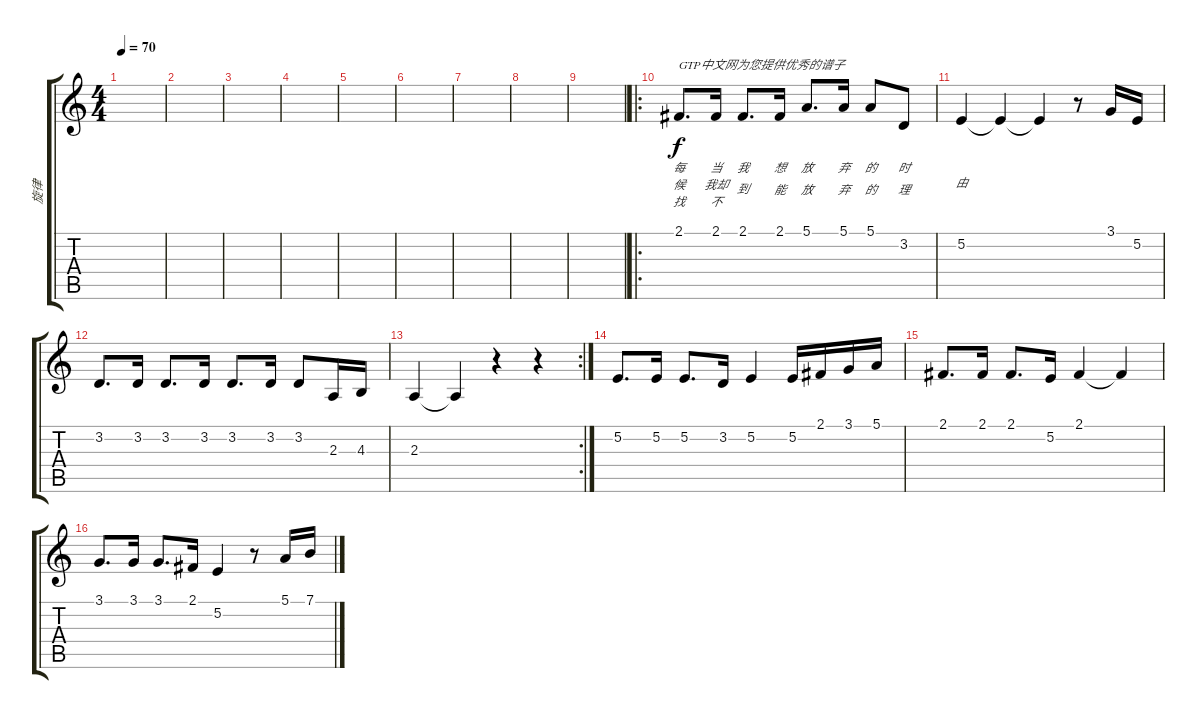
\track ("旋律" "旋律") {instrument acousticgrandpiano}
\staff {score tabs}
\tuning (E4 B3 G3 D3 A2 E2) {hide}
\ts (4 4)
\tempo 70
\clef g2
\ks c
|
|
|
|
|
|
|
|
|
\ro
2.1.8{d txt "GTP中文网为您提供优秀的谱子" lyrics (0 "每") lyrics (1 "候") lyrics (2 "找") lyrics (3 "") lyrics (4 "")} 2.1.16{lyrics (0 "当") lyrics (1 "我却") lyrics (2 "不") lyrics (3 "") lyrics (4 "")} 2.1.8{d lyrics (0 "我") lyrics (1 "") lyrics (2 "到") lyrics (3 "") lyrics (4 "")} 2.1.16{lyrics (0 "想") lyrics (1 "") lyrics (2 "能") lyrics (3 "") lyrics (4 "")} 5.1.8{d lyrics (0 "放") lyrics (1 "") lyrics (2 "放") lyrics (3 "") lyrics (4 "")} 5.1.16{lyrics (0 "弃") lyrics (1 "") lyrics (2 "弃") lyrics (3 "") lyrics (4 "")} 5.1.8{lyrics (0 "的") lyrics (1 "") lyrics (2 "的") lyrics (3 "") lyrics (4 "")} 3.2.8{lyrics (0 "时") lyrics (1 "") lyrics (2 "理") lyrics (3 "") lyrics (4 "")} |
5.2.4{lyrics (0 "") lyrics (1 "") lyrics (2 "") lyrics (3 "由") lyrics (4 "")} 5.2{t}.4 5.2{t}.4 r.8 3.1.16 5.2.16 |
3.2.8{d} 3.2.16 3.2.8{d} 3.2.16 3.2.8{d} 3.2.16 3.2.8 2.3.16 4.3.16 |
\rc 2
2.3.4 2.3{t}.4 r.4 r.4 |
5.2.8{d} 5.2.16 5.2.8{d} 3.2.16 5.2.4 5.2.16 2.1.16 3.1.16 5.1.16 |
2.1.8{d} 2.1.16 2.1.8{d} 5.2.16 2.1.4 2.1{t}.4 |
3.1.8{d} 3.1.16 3.1.8{d} 2.1.16 5.2.4 r.8 5.1.16 7.1.16
